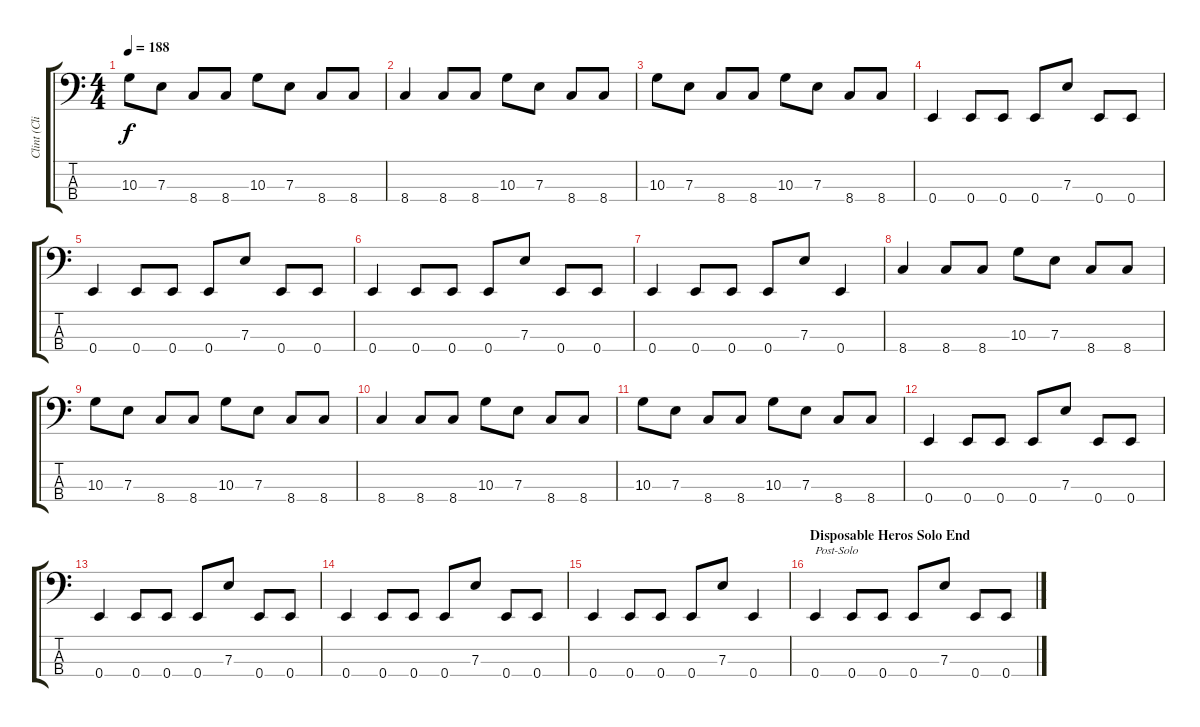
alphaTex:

\track ("Clint (Cliffs Bass)" "Clint (Cli") {instrument electricbassfinger}
\staff {score tabs}
\tuning (G2 D2 A1 E1) {hide}
\ts (4 4)
\tempo 188
\clef f4
\ks c
10.3.8{dy f} 7.3.8 8.4.8 8.4.8 10.3.8 7.3.8 8.4.8 8.4.8 |
8.4.4 8.4.8 8.4.8 10.3.8 7.3.8 8.4.8 8.4.8 |
10.3.8 7.3.8 8.4.8 8.4.8 10.3.8 7.3.8 8.4.8 8.4.8 |
0.4.4 0.4.8 0.4.8 0.4.8 7.3.8 0.4.8 0.4.8 |
0.4.4 0.4.8 0.4.8 0.4.8 7.3.8 0.4.8 0.4.8 |
0.4.4 0.4.8 0.4.8 0.4.8 7.3.8 0.4.8 0.4.8 |
0.4.4 0.4.8 0.4.8 0.4.8 7.3.8 0.4.4 |
8.4.4 8.4.8 8.4.8 10.3.8 7.3.8 8.4.8 8.4.8 |
10.3.8 7.3.8 8.4.8 8.4.8 10.3.8 7.3.8 8.4.8 8.4.8 |
8.4.4 8.4.8 8.4.8 10.3.8 7.3.8 8.4.8 8.4.8 |
10.3.8 7.3.8 8.4.8 8.4.8 10.3.8 7.3.8 8.4.8 8.4.8 |
0.4.4 0.4.8 0.4.8 0.4.8 7.3.8 0.4.8 0.4.8 |
0.4.4 0.4.8 0.4.8 0.4.8 7.3.8 0.4.8 0.4.8 |
0.4.4 0.4.8 0.4.8 0.4.8 7.3.8 0.4.8 0.4.8 |
0.4.4 0.4.8 0.4.8 0.4.8 7.3.8 0.4.4 |
\section ("" "Disposable Heros Solo End")
0.4.4{txt "Post-Solo"} 0.4.8 0.4.8 0.4.8 7.3.8 0.4.8 0.4.8
